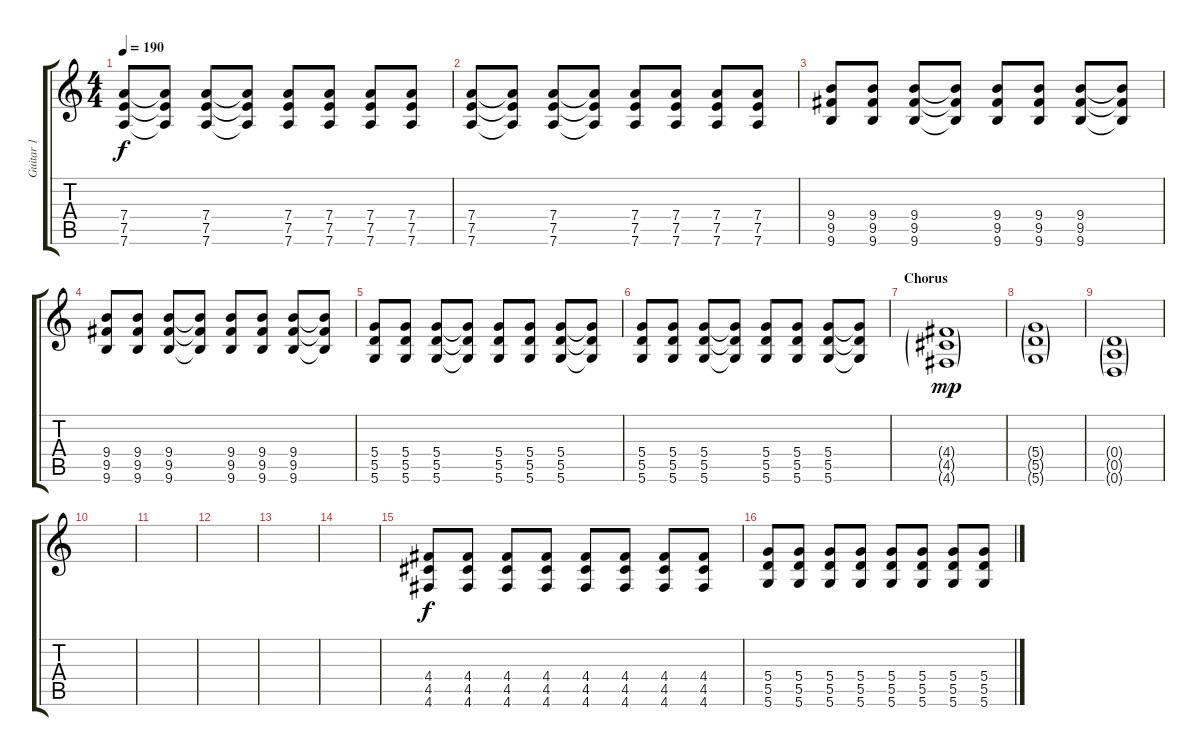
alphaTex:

\track ("Guitar 1" "Guitar 1") {instrument overdrivenguitar}
\staff {score tabs}
\tuning (E4 B3 G3 D3 A2 D2) {hide}
\ts (4 4)
\tempo 190
\clef g2
\ks c
(7.4 7.5 7.6).8{dy f} (7.4{t} 7.5{t} 7.6{t}).8 (7.4 7.5 7.6).8 (7.4{t} 7.5{t} 7.6{t}).8 (7.4 7.5 7.6).8 (7.4 7.5 7.6).8 (7.4 7.5 7.6).8 (7.4 7.5 7.6).8 |
(7.4 7.5 7.6).8 (7.4{t} 7.5{t} 7.6{t}).8 (7.4 7.5 7.6).8 (7.4{t} 7.5{t} 7.6{t}).8 (7.4 7.5 7.6).8 (7.4 7.5 7.6).8 (7.4 7.5 7.6).8 (7.4 7.5 7.6).8 |
(9.4 9.5 9.6).8 (9.4 9.5 9.6).8 (9.4 9.5 9.6).8 (9.4{t} 9.5{t} 9.6{t}).8 (9.4 9.5 9.6).8 (9.4 9.5 9.6).8 (9.4 9.5 9.6).8 (9.4{t} 9.5{t} 9.6{t}).8 |
(9.4 9.5 9.6).8 (9.4 9.5 9.6).8 (9.4 9.5 9.6).8 (9.4{t} 9.5{t} 9.6{t}).8 (9.4 9.5 9.6).8 (9.4 9.5 9.6).8 (9.4 9.5 9.6).8 (9.4{t} 9.5{t} 9.6{t}).8 |
(5.4 5.5 5.6).8 (5.4 5.5 5.6).8 (5.4 5.5 5.6).8 (5.4{t} 5.5{t} 5.6{t}).8 (5.4 5.5 5.6).8 (5.4 5.5 5.6).8 (5.4 5.5 5.6).8 (5.4{t} 5.5{t} 5.6{t}).8 |
(5.4 5.5 5.6).8 (5.4 5.5 5.6).8 (5.4 5.5 5.6).8 (5.4{t} 5.5{t} 5.6{t}).8 (5.4 5.5 5.6).8 (5.4 5.5 5.6).8 (5.4 5.5 5.6).8 (5.4{t} 5.5{t} 5.6{t}).8 |
\section ("" "Chorus")
(4.4{g} 4.5{g} 4.6{g}).1{dy mp} |
(5.4{g} 5.5{g} 5.6{g}).1 |
(0.4{g} 0.5{g} 0.6{g}).1 |
|
|
|
|
|
(4.4 4.5 4.6).8{dy f} (4.4 4.5 4.6).8 (4.4 4.5 4.6).8 (4.4 4.5 4.6).8 (4.4 4.5 4.6).8 (4.4 4.5 4.6).8 (4.4 4.5 4.6).8 (4.4 4.5 4.6).8 |
(5.4 5.5 5.6).8 (5.4 5.5 5.6).8 (5.4 5.5 5.6).8 (5.4 5.5 5.6).8 (5.4 5.5 5.6).8 (5.4 5.5 5.6).8 (5.4 5.5 5.6).8 (5.4 5.5 5.6).8
